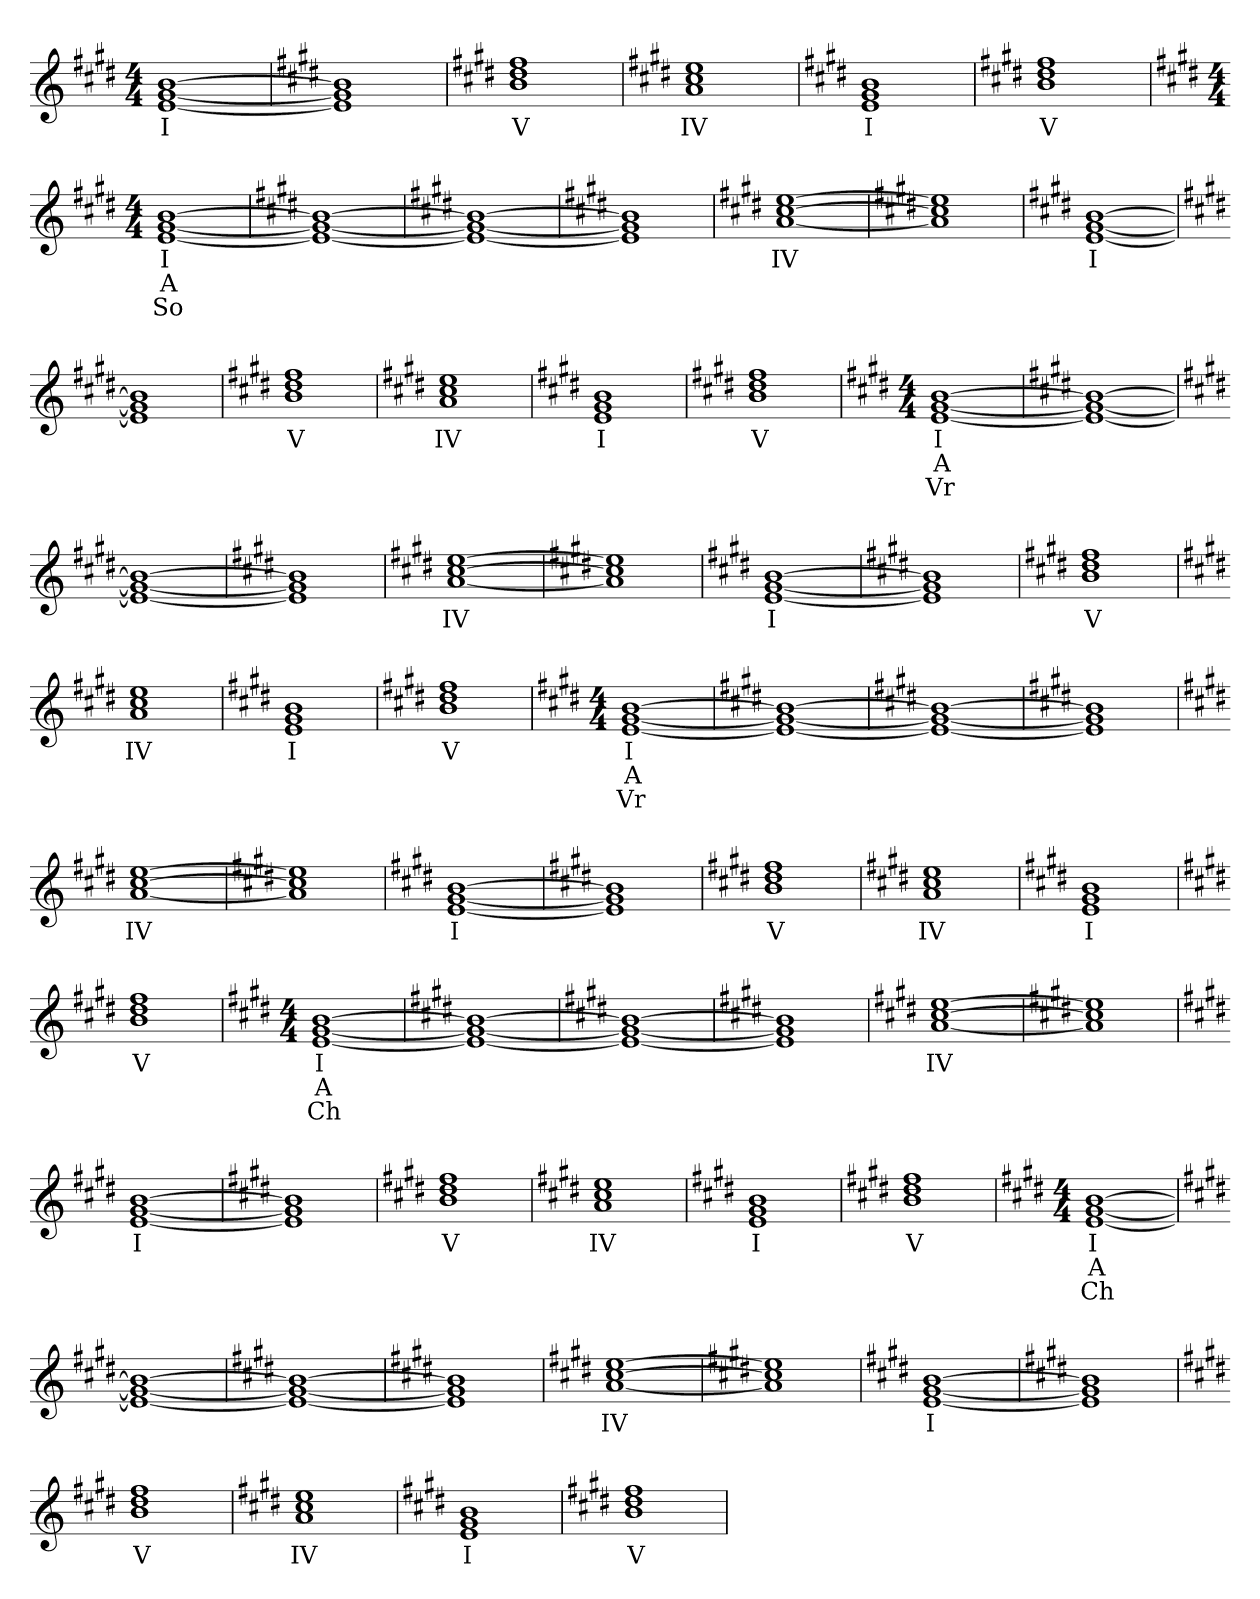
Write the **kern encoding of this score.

**kern	**text	**text	**text
*part1	*part1	*part1	*part1
*staff1	*staff1	*staff1	*staff1
*k[f#c#g#d#]	*	*	*
*E:	*	*	*
*M4/4	*	*	*
=	=	=	=
[1e [1g# [1b	I	.	.
=	=	=	=
*k[f#c#g#d#]	*	*	*
*E:	*	*	*
1e] 1g#] 1b]	.	.	.
=	=	=	=
*k[f#c#g#d#]	*	*	*
*E:	*	*	*
1b 1dd# 1ff#	V	.	.
=	=	=	=
*k[f#c#g#d#]	*	*	*
*E:	*	*	*
1a 1cc# 1ee	IV	.	.
=	=	=	=
*k[f#c#g#d#]	*	*	*
*E:	*	*	*
1e 1g# 1b	I	.	.
=	=	=	=
*k[f#c#g#d#]	*	*	*
*E:	*	*	*
1b 1dd# 1ff#	V	.	.
=	=	=	=
*k[f#c#g#d#]	*	*	*
*E:	*	*	*
*M4/4	*	*	*
[1e [1g# [1b	I	A	So
=	=	=	=
*k[f#c#g#d#]	*	*	*
*E:	*	*	*
1e_ 1g#_ 1b_	.	.	.
=	=	=	=
*k[f#c#g#d#]	*	*	*
*E:	*	*	*
1e_ 1g#_ 1b_	.	.	.
=	=	=	=
*k[f#c#g#d#]	*	*	*
*E:	*	*	*
1e] 1g#] 1b]	.	.	.
=	=	=	=
*k[f#c#g#d#]	*	*	*
*E:	*	*	*
[1a [1cc# [1ee	IV	.	.
=	=	=	=
*k[f#c#g#d#]	*	*	*
*E:	*	*	*
1a] 1cc#] 1ee]	.	.	.
=	=	=	=
*k[f#c#g#d#]	*	*	*
*E:	*	*	*
[1e [1g# [1b	I	.	.
=	=	=	=
*k[f#c#g#d#]	*	*	*
*E:	*	*	*
1e] 1g#] 1b]	.	.	.
=	=	=	=
*k[f#c#g#d#]	*	*	*
*E:	*	*	*
1b 1dd# 1ff#	V	.	.
=	=	=	=
*k[f#c#g#d#]	*	*	*
*E:	*	*	*
1a 1cc# 1ee	IV	.	.
=	=	=	=
*k[f#c#g#d#]	*	*	*
*E:	*	*	*
1e 1g# 1b	I	.	.
=	=	=	=
*k[f#c#g#d#]	*	*	*
*E:	*	*	*
1b 1dd# 1ff#	V	.	.
=	=	=	=
*k[f#c#g#d#]	*	*	*
*E:	*	*	*
*M4/4	*	*	*
[1e [1g# [1b	I	A	Vr
=	=	=	=
*k[f#c#g#d#]	*	*	*
*E:	*	*	*
1e_ 1g#_ 1b_	.	.	.
=	=	=	=
*k[f#c#g#d#]	*	*	*
*E:	*	*	*
1e_ 1g#_ 1b_	.	.	.
=	=	=	=
*k[f#c#g#d#]	*	*	*
*E:	*	*	*
1e] 1g#] 1b]	.	.	.
=	=	=	=
*k[f#c#g#d#]	*	*	*
*E:	*	*	*
[1a [1cc# [1ee	IV	.	.
=	=	=	=
*k[f#c#g#d#]	*	*	*
*E:	*	*	*
1a] 1cc#] 1ee]	.	.	.
=	=	=	=
*k[f#c#g#d#]	*	*	*
*E:	*	*	*
[1e [1g# [1b	I	.	.
=	=	=	=
*k[f#c#g#d#]	*	*	*
*E:	*	*	*
1e] 1g#] 1b]	.	.	.
=	=	=	=
*k[f#c#g#d#]	*	*	*
*E:	*	*	*
1b 1dd# 1ff#	V	.	.
=	=	=	=
*k[f#c#g#d#]	*	*	*
*E:	*	*	*
1a 1cc# 1ee	IV	.	.
=	=	=	=
*k[f#c#g#d#]	*	*	*
*E:	*	*	*
1e 1g# 1b	I	.	.
=	=	=	=
*k[f#c#g#d#]	*	*	*
*E:	*	*	*
1b 1dd# 1ff#	V	.	.
=	=	=	=
*k[f#c#g#d#]	*	*	*
*E:	*	*	*
*M4/4	*	*	*
[1e [1g# [1b	I	A	Vr
=	=	=	=
*k[f#c#g#d#]	*	*	*
*E:	*	*	*
1e_ 1g#_ 1b_	.	.	.
=	=	=	=
*k[f#c#g#d#]	*	*	*
*E:	*	*	*
1e_ 1g#_ 1b_	.	.	.
=	=	=	=
*k[f#c#g#d#]	*	*	*
*E:	*	*	*
1e] 1g#] 1b]	.	.	.
=	=	=	=
*k[f#c#g#d#]	*	*	*
*E:	*	*	*
[1a [1cc# [1ee	IV	.	.
=	=	=	=
*k[f#c#g#d#]	*	*	*
*E:	*	*	*
1a] 1cc#] 1ee]	.	.	.
=	=	=	=
*k[f#c#g#d#]	*	*	*
*E:	*	*	*
[1e [1g# [1b	I	.	.
=	=	=	=
*k[f#c#g#d#]	*	*	*
*E:	*	*	*
1e] 1g#] 1b]	.	.	.
=	=	=	=
*k[f#c#g#d#]	*	*	*
*E:	*	*	*
1b 1dd# 1ff#	V	.	.
=	=	=	=
*k[f#c#g#d#]	*	*	*
*E:	*	*	*
1a 1cc# 1ee	IV	.	.
=	=	=	=
*k[f#c#g#d#]	*	*	*
*E:	*	*	*
1e 1g# 1b	I	.	.
=	=	=	=
*k[f#c#g#d#]	*	*	*
*E:	*	*	*
1b 1dd# 1ff#	V	.	.
=	=	=	=
*k[f#c#g#d#]	*	*	*
*E:	*	*	*
*M4/4	*	*	*
[1e [1g# [1b	I	A	Ch
=	=	=	=
*k[f#c#g#d#]	*	*	*
*E:	*	*	*
1e_ 1g#_ 1b_	.	.	.
=	=	=	=
*k[f#c#g#d#]	*	*	*
*E:	*	*	*
1e_ 1g#_ 1b_	.	.	.
=	=	=	=
*k[f#c#g#d#]	*	*	*
*E:	*	*	*
1e] 1g#] 1b]	.	.	.
=	=	=	=
*k[f#c#g#d#]	*	*	*
*E:	*	*	*
[1a [1cc# [1ee	IV	.	.
=	=	=	=
*k[f#c#g#d#]	*	*	*
*E:	*	*	*
1a] 1cc#] 1ee]	.	.	.
=	=	=	=
*k[f#c#g#d#]	*	*	*
*E:	*	*	*
[1e [1g# [1b	I	.	.
=	=	=	=
*k[f#c#g#d#]	*	*	*
*E:	*	*	*
1e] 1g#] 1b]	.	.	.
=	=	=	=
*k[f#c#g#d#]	*	*	*
*E:	*	*	*
1b 1dd# 1ff#	V	.	.
=	=	=	=
*k[f#c#g#d#]	*	*	*
*E:	*	*	*
1a 1cc# 1ee	IV	.	.
=	=	=	=
*k[f#c#g#d#]	*	*	*
*E:	*	*	*
1e 1g# 1b	I	.	.
=	=	=	=
*k[f#c#g#d#]	*	*	*
*E:	*	*	*
1b 1dd# 1ff#	V	.	.
=	=	=	=
*k[f#c#g#d#]	*	*	*
*E:	*	*	*
*M4/4	*	*	*
[1e [1g# [1b	I	A	Ch
=	=	=	=
*k[f#c#g#d#]	*	*	*
*E:	*	*	*
1e_ 1g#_ 1b_	.	.	.
=	=	=	=
*k[f#c#g#d#]	*	*	*
*E:	*	*	*
1e_ 1g#_ 1b_	.	.	.
=	=	=	=
*k[f#c#g#d#]	*	*	*
*E:	*	*	*
1e] 1g#] 1b]	.	.	.
=	=	=	=
*k[f#c#g#d#]	*	*	*
*E:	*	*	*
[1a [1cc# [1ee	IV	.	.
=	=	=	=
*k[f#c#g#d#]	*	*	*
*E:	*	*	*
1a] 1cc#] 1ee]	.	.	.
=	=	=	=
*k[f#c#g#d#]	*	*	*
*E:	*	*	*
[1e [1g# [1b	I	.	.
=	=	=	=
*k[f#c#g#d#]	*	*	*
*E:	*	*	*
1e] 1g#] 1b]	.	.	.
=	=	=	=
*k[f#c#g#d#]	*	*	*
*E:	*	*	*
1b 1dd# 1ff#	V	.	.
=	=	=	=
*k[f#c#g#d#]	*	*	*
*E:	*	*	*
1a 1cc# 1ee	IV	.	.
=	=	=	=
*k[f#c#g#d#]	*	*	*
*E:	*	*	*
1e 1g# 1b	I	.	.
=	=	=	=
*k[f#c#g#d#]	*	*	*
*E:	*	*	*
1b 1dd# 1ff#	V	.	.
=	=	=	=
*-	*-	*-	*-
